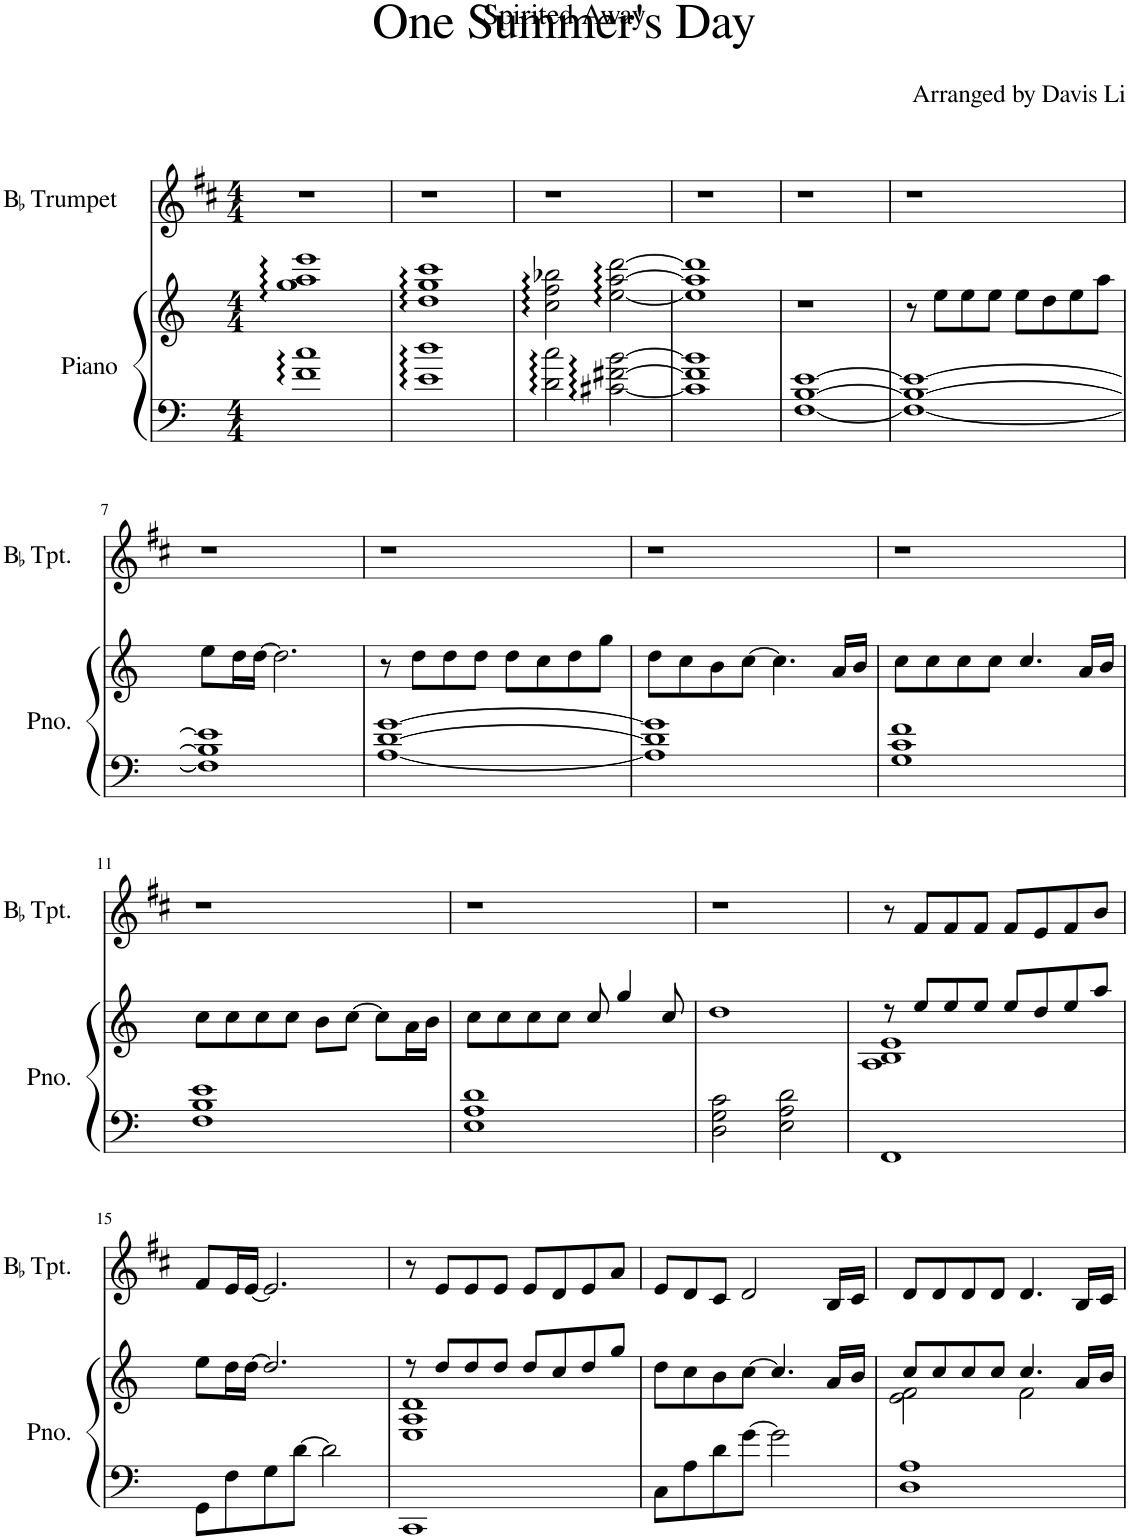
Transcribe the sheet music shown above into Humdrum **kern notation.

**kern	**kern	**kern
*part2	*part2	*part1
*staff3	*staff2	*staff1
*I"Piano	*	*I"BaccidentalFlat Trumpet
*I'Pno.	*	*I'BaccidentalFlat Tpt.
*clefF4	*clefG2	*clefG2
*	*	*Trd1c2
*k[]	*k[]	*k[f#c#]
*M4/4	*M4/4	*M4/4
=1	=1	=1
1f:: 1cc::	1gg 1aa 1eee	1r
=2	=2	=2
1e:: 1dd::	1dd 1gg 1ccc	1r
=3	=3	=3
2d\:: 2cc\::	2cc\ 2ff\ 2bb-X\	1r
[2c#X\:: [2f#X\:: [2b\::	[2ee\ [2aa\ [2ddd\	.
=4	=4	=4
1c#] 1f#] 1b]	1ee] 1aa] 1ddd]	1r
=5	=5	=5
[1F [1B [1e	1r	1r
=6	=6	=6
1F_ 1B_ 1e_	8r	1r
.	8ee\L	.
.	8ee\	.
.	8ee\J	.
.	8ee\L	.
.	8dd\	.
.	8ee\	.
.	8aa\J	.
!!LO:LB:g=z
=7	=7	=7
1F] 1B] 1e]	8ee\L	1r
.	16dd\L	.
.	[16dd\JJ	.
.	2.dd\]	.
=8	=8	=8
[1A [1d [1g	8r	1r
.	8dd\L	.
.	8dd\	.
.	8dd\J	.
.	8dd\L	.
.	8cc\	.
.	8dd\	.
.	8gg\J	.
=9	=9	=9
1A] 1d] 1g]	8dd\L	1r
.	8cc\	.
.	8b\	.
.	[8cc\J	.
.	4.cc\]	.
.	16a/LL	.
.	16b/JJ	.
=10	=10	=10
1G 1c 1f	8cc\L	1r
.	8cc\	.
.	8cc\	.
.	8cc\J	.
.	4.cc/	.
.	16a/LL	.
.	16b/JJ	.
!!LO:LB:g=z
=11	=11	=11
1F 1B 1e	8cc\L	1r
.	8cc\	.
.	8cc\	.
.	8cc\J	.
.	8b\L	.
.	[8cc\J	.
.	8cc\L]	.
.	16a\L	.
.	16b\JJ	.
=12	=12	=12
1E 1A 1d	8cc\L	1r
.	8cc\	.
.	8cc\	.
.	8cc\J	.
.	8cc/	.
.	4gg/	.
.	8cc/	.
=13	=13	=13
2D\ 2G\ 2c\	1dd	1r
2E\ 2A\ 2d\	.	.
=14	=14	=14
*	*^	*
1FF	8r	1A 1B 1e	8r
.	8ee/L	.	8f#/L
.	8ee/	.	8f#/
.	8ee/J	.	8f#/J
.	8ee/L	.	8f#/L
.	8dd/	.	8e/
.	8ee/	.	8f#/
.	8aa/J	.	8b/J
*	*v	*v	*
!!LO:LB:g=z
=15	=15	=15
8GG\L	8ee\L	8f#/L
8F\	16dd\L	16e/L
.	[16dd\JJ	[16e/JJ
8G\	2.dd/]	2.e/]
[8d\J	.	.
2d\]	.	.
=16	=16	=16
*	*^	*
1CC	8r	1E 1A 1d	8r
.	8dd/L	.	8e/L
.	8dd/	.	8e/
.	8dd/J	.	8e/J
.	8dd/L	.	8e/L
.	8cc/	.	8d/
.	8dd/	.	8e/
.	8gg/J	.	8a/J
*	*v	*v	*
=17	=17	=17
8C\L	8dd\L	8e/L
8A\	8cc\	8d/
8d\	8b\	8c#/J
[8g\J	[8cc\J	2d/
2g\]	4.cc/]	.
.	16a/LL	16B/LL
.	16b/JJ	16c#/JJ
=18	=18	=18
*	*^	*
1D 1A	8cc/L	2e\ 2f\	8d/L
.	8cc/	.	8d/
.	8cc/	.	8d/
.	8cc/J	.	8d/J
.	4.cc/	2f\	4.d/
.	16a/LL	.	16B/LL
.	16b/JJ	.	16c#/JJ
*	*v	*v	*
=	=	=
*-	*-	*-
